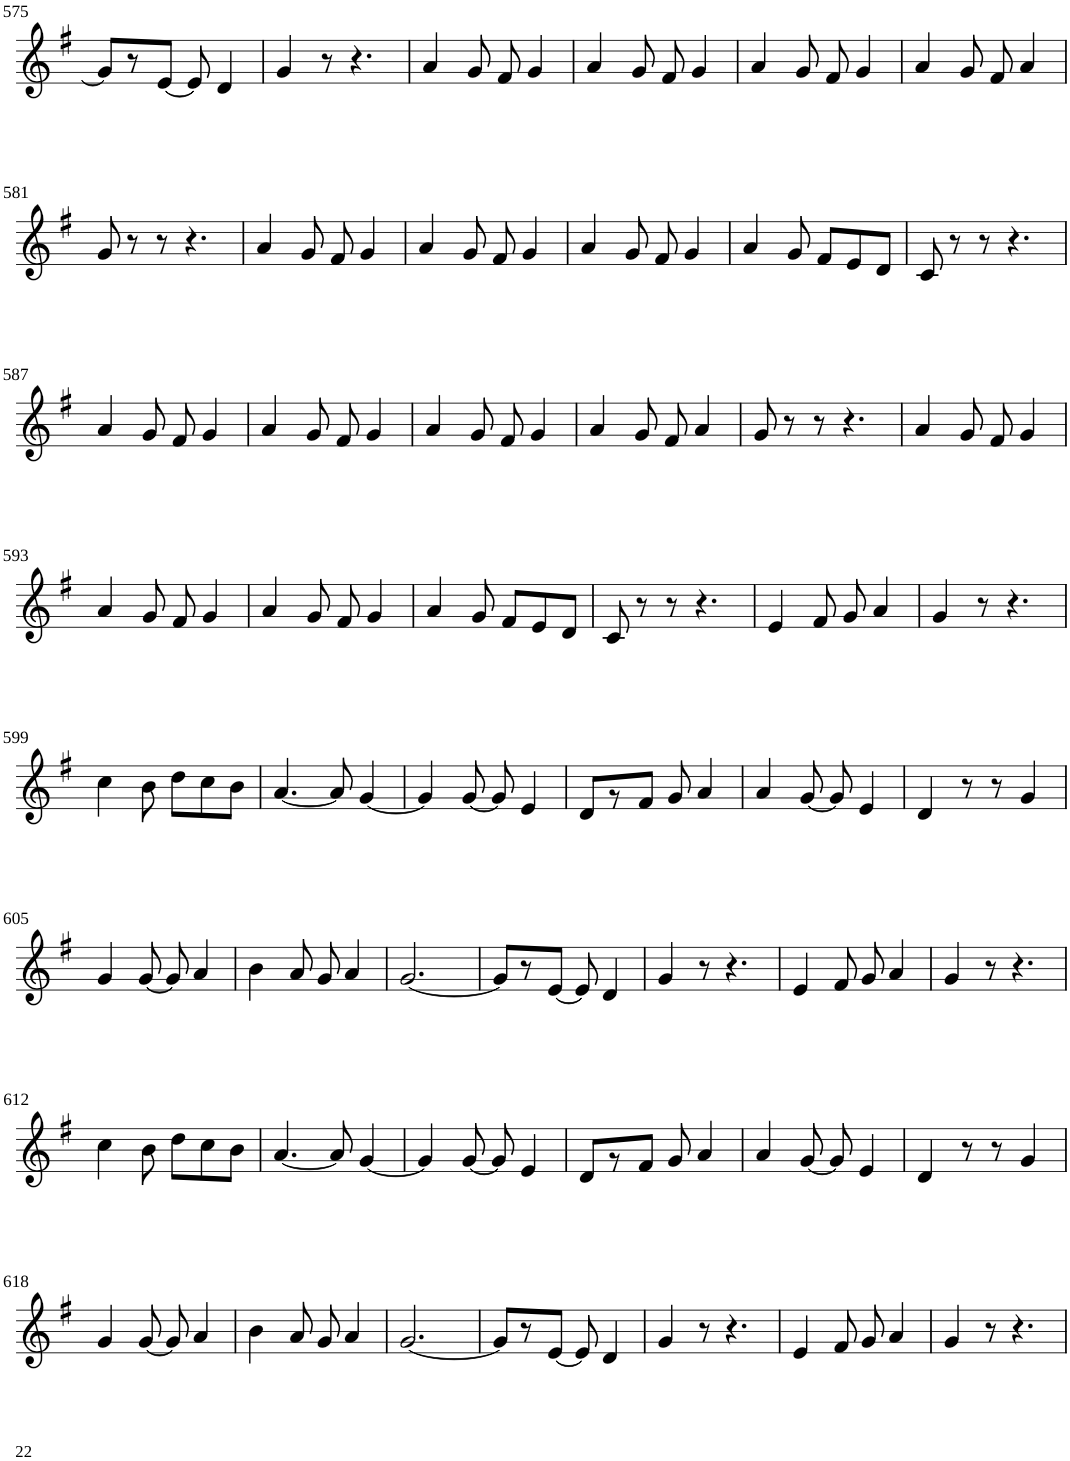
**kern
*part1
*staff1
*I"Violin
!!LO:PB:g=z
*clefG2
*k[f#]
*G:
*M6/8
=575
8g/L]
8r
[8e/J
8e/]
4d/
=576
4g/
8r
4.r
=577
4a/
8g/
8f#/
4g/
=578
4a/
8g/
8f#/
4g/
=579
4a/
8g/
8f#/
4g/
=580
4a/
8g/
8f#/
4a/
!!LO:LB:g=z
=581
8g/
8r
8r
4.r
=582
4a/
8g/
8f#/
4g/
=583
4a/
8g/
8f#/
4g/
=584
4a/
8g/
8f#/
4g/
=585
4a/
8g/
8f#/L
8e/
8d/J
=586
8c/
8r
8r
4.r
!!LO:LB:g=z
=587
4a/
8g/
8f#/
4g/
=588
4a/
8g/
8f#/
4g/
=589
4a/
8g/
8f#/
4g/
=590
4a/
8g/
8f#/
4a/
=591
8g/
8r
8r
4.r
=592
4a/
8g/
8f#/
4g/
!!LO:LB:g=z
=593
4a/
8g/
8f#/
4g/
=594
4a/
8g/
8f#/
4g/
=595
4a/
8g/
8f#/L
8e/
8d/J
=596
8c/
8r
8r
4.r
=597
4e/
8f#/
8g/
4a/
=598
4g/
8r
4.r
!!LO:LB:g=z
=599
4cc\
8b\
8dd\L
8cc\
8b\J
=600
[4.a/
8a/]
[4g/
=601
4g/]
[8g/
8g/]
4e/
=602
8d/L
8r
8f#/J
8g/
4a/
=603
4a/
[8g/
8g/]
4e/
=604
4d/
8r
8r
4g/
!!LO:LB:g=z
=605
4g/
[8g/
8g/]
4a/
=606
4b\
8a/
8g/
4a/
=607
[2.g/
=608
8g/L]
8r
[8e/J
8e/]
4d/
=609
4g/
8r
4.r
=610
4e/
8f#/
8g/
4a/
=611
4g/
8r
4.r
!!LO:LB:g=z
=612
4cc\
8b\
8dd\L
8cc\
8b\J
=613
[4.a/
8a/]
[4g/
=614
4g/]
[8g/
8g/]
4e/
=615
8d/L
8r
8f#/J
8g/
4a/
=616
4a/
[8g/
8g/]
4e/
=617
4d/
8r
8r
4g/
!!LO:LB:g=z
=618
4g/
[8g/
8g/]
4a/
=619
4b\
8a/
8g/
4a/
=620
[2.g/
=621
8g/L]
8r
[8e/J
8e/]
4d/
=622
4g/
8r
4.r
=623
4e/
8f#/
8g/
4a/
=624
4g/
8r
4.r
=
*-
